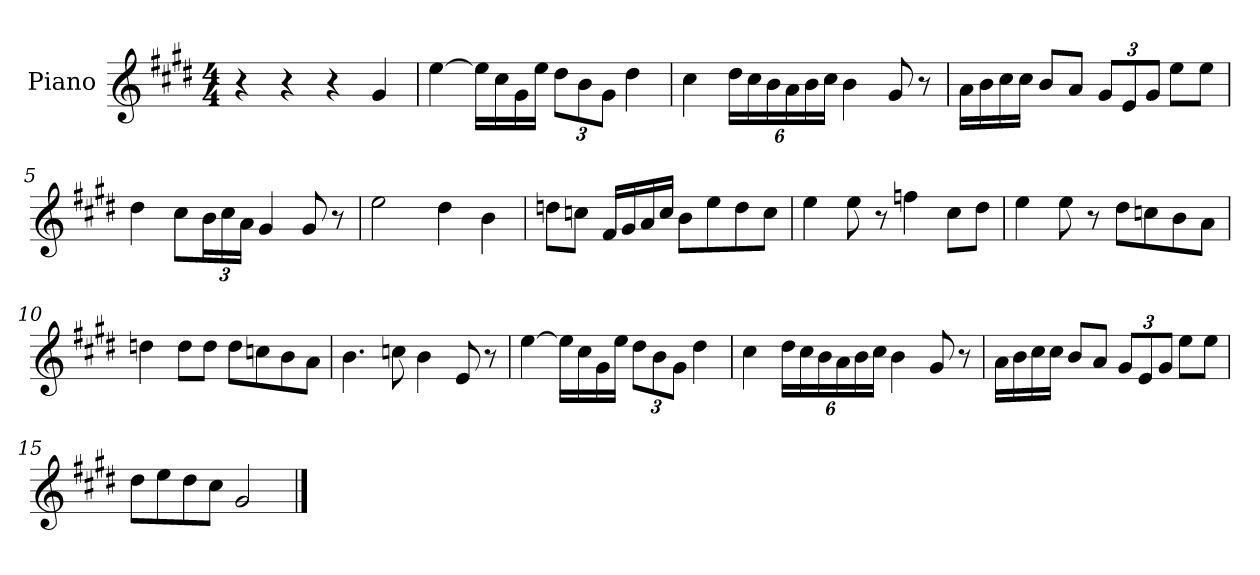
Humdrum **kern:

**kern
*part1
*staff1
*I"Piano
*I'Pno
*clefG2
*k[f#c#g#d#]
*M4/4
=1
4r
4r
4r
4g#/
=2
[4ee\
16ee\LL]
16cc#\
16g#\
16ee\JJ
12dd#\L
12b\
12g#\J
4dd#\
=3
4cc#\
24dd#\LL
24cc#\
24b\
24a\
24b\
24cc#\JJ
4b\
8g#/
8r
=4
16a\LL
16b\
16cc#\
16cc#\JJ
8b/L
8a/J
12g#/L
12e/
12g#/J
8ee\L
8ee\J
=5
4dd#\
8cc#\L
24b\L
24cc#\
24a\JJ
4g#/
8g#/
8r
=6
2ee\
4dd#\
4b\
=7
8ddn\L
8ccn\J
16f#/LL
16g#/
16a/
16cc/JJ
8b\L
8ee\
8dd\
8cc\J
=8
4ee\
8ee\
8r
4ffn\
8cc#\L
8dd#\J
=9
4ee\
8ee\
8r
8dd#\L
8ccn\
8b\
8a\J
=10
4ddn\
8dd\L
8dd\J
8dd\L
8ccn\
8b\
8a\J
=11
4.b\
8ccn\
4b\
8e/
8r
=12
[4ee\
16ee\LL]
16cc#\
16g#\
16ee\JJ
12dd#\L
12b\
12g#\J
4dd#\
=13
4cc#\
24dd#\LL
24cc#\
24b\
24a\
24b\
24cc#\JJ
4b\
8g#/
8r
=14
16a\LL
16b\
16cc#\
16cc#\JJ
8b/L
8a/J
12g#/L
12e/
12g#/J
8ee\L
8ee\J
=15
8dd#\L
8ee\
8dd#\
8cc#\J
2g#/
==
*-
